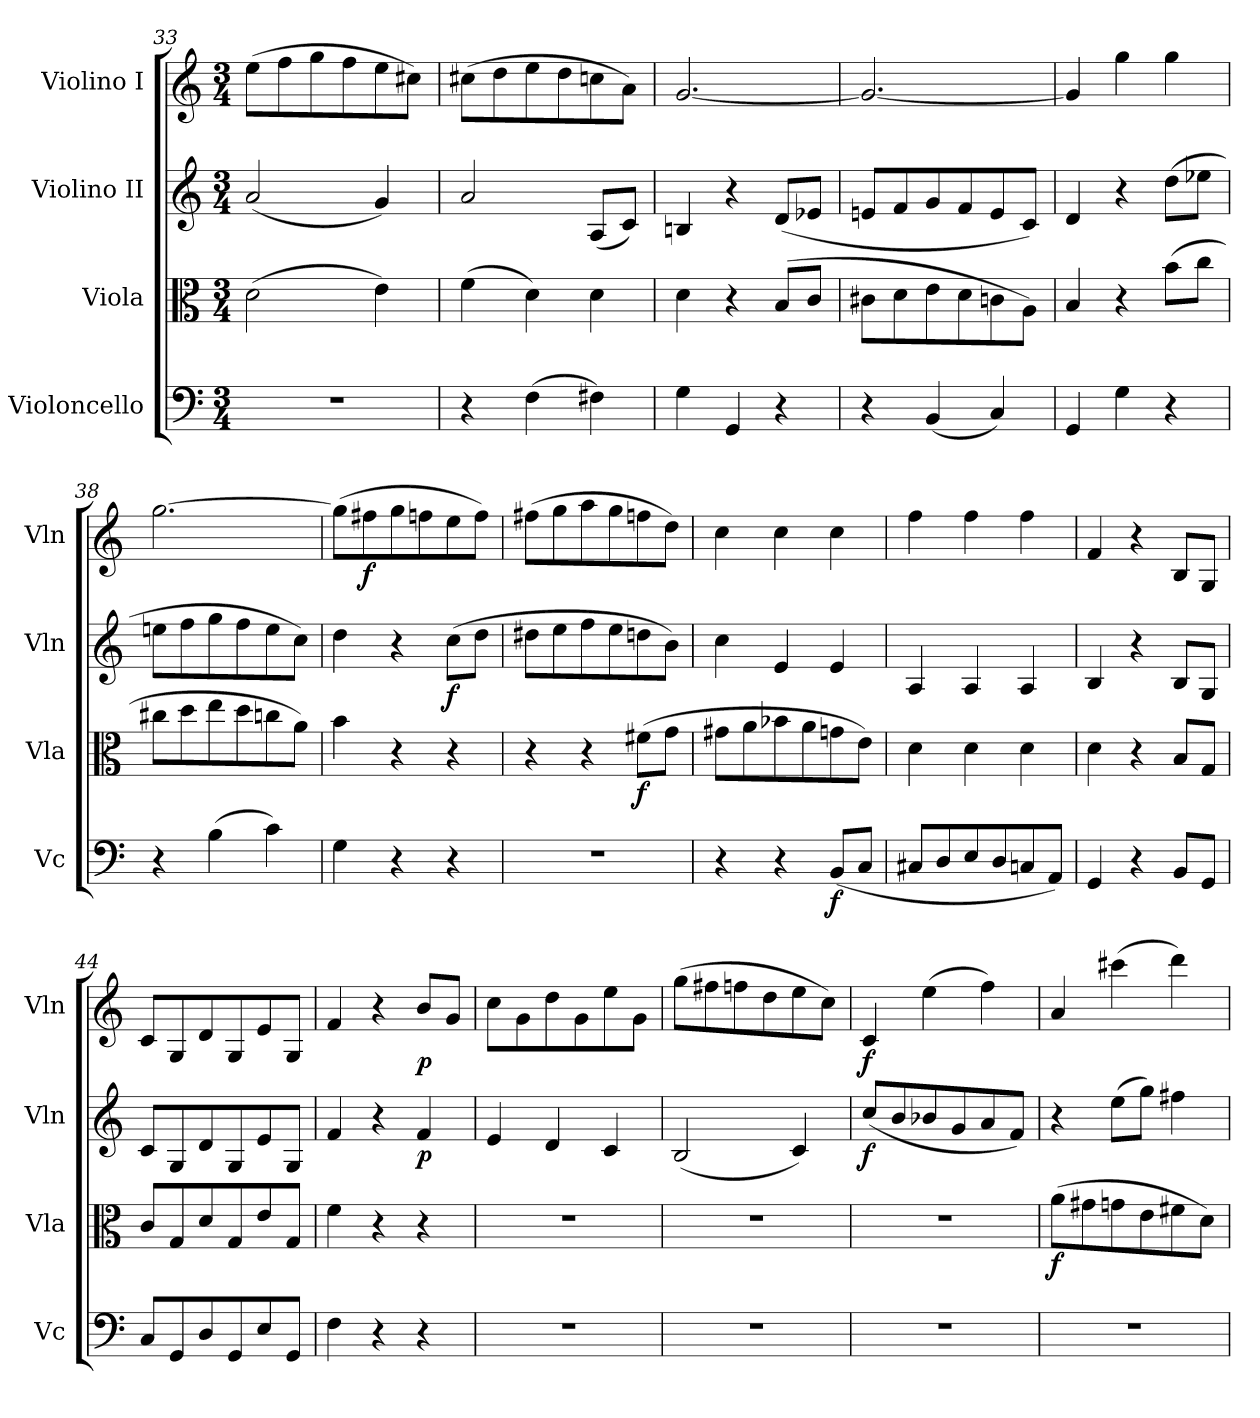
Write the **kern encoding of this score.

**kern	**dynam	**kern	**dynam	**kern	**dynam	**kern	**dynam
*part4	*part4	*part3	*part3	*part2	*part2	*part1	*part1
*staff4	*staff4	*staff3	*staff3	*staff2	*staff2	*staff1	*staff1
*I"Violoncello	*	*I"Viola	*	*I"Violino II	*	*I"Violino I	*
*I'Vc	*	*I'Vla	*	*I'Vln	*	*I'Vln	*
*clefF4	*	*clefC3	*	*clefG2	*	*clefG2	*
*k[]	*	*k[]	*	*k[]	*	*k[]	*
*C:	*	*C:	*	*C:	*	*C:	*
*M3/4	*	*M3/4	*	*M3/4	*	*M3/4	*
=33	=33	=33	=33	=33	=33	=33	=33
2.r	.	(2d	.	(2a	.	(8eeL	.
.	.	.	.	.	.	8ff	.
.	.	.	.	.	.	8gg	.
.	.	.	.	.	.	8ff	.
.	.	4e)	.	4g)	.	8ee	.
.	.	.	.	.	.	8cc#XJ)	.
=34	=34	=34	=34	=34	=34	=34	=34
4r	.	(4f	.	2a	.	(8cc#XL	.
.	.	.	.	.	.	8dd	.
(4F	.	4d)	.	.	.	8ee	.
.	.	.	.	.	.	8dd	.
4F#X)	.	4d	.	(8AL	.	8ccn	.
.	.	.	.	8cJ)	.	8aJ)	.
!!LO:LB:g=z
=35	=35	=35	=35	=35	=35	=35	=35
4G	.	4d	.	4Bn	.	[2.g	.
4GG	.	4r	.	4r	.	.	.
4r	.	(8BL	.	(8dL	.	.	.
.	.	8cJ	.	8e-XJ	.	.	.
=36	=36	=36	=36	=36	=36	=36	=36
4r	.	8c#XL	.	8enL	.	2.g_	.
.	.	8d	.	8f	.	.	.
(4BB	.	8e	.	8g	.	.	.
.	.	8d	.	8f	.	.	.
4C)	.	8cn	.	8e	.	.	.
.	.	8AJ)	.	8cJ)	.	.	.
=37	=37	=37	=37	=37	=37	=37	=37
4GG	.	4B	.	4d	.	4g]	.
4G	.	4r	.	4r	.	4gg	.
4r	.	(8bL	.	(8ddL	.	4gg	.
.	.	8ccJ	.	8ee-XJ	.	.	.
=38	=38	=38	=38	=38	=38	=38	=38
4r	.	8cc#XL	.	8eenL	.	[2.gg	.
.	.	8dd	.	8ff	.	.	.
(4B	.	8ee	.	8gg	.	.	.
.	.	8dd	.	8ff	.	.	.
4c)	.	8ccn	.	8ee	.	.	.
.	.	8aJ)	.	8ccJ)	.	.	.
=39	=39	=39	=39	=39	=39	=39	=39
4G	.	4b	.	4dd	.	(8ggL]	.
.	.	.	.	.	.	8ff#X	f
4r	.	4r	.	4r	.	8gg	.
.	.	.	.	.	.	8ffn	.
4r	.	4r	.	(8ccL	f	8ee	.
.	.	.	.	8ddJ	.	8ffJ)	.
=40	=40	=40	=40	=40	=40	=40	=40
2.r	.	4r	.	8dd#XL	.	(8ff#XL	.
.	.	.	.	8ee	.	8gg	.
.	.	4r	.	8ff	.	8aa	.
.	.	.	.	8ee	.	8gg	.
.	.	(8f#XL	f	8ddn	.	8ffn	.
.	.	8gJ	.	8bJ)	.	8ddJ)	.
=41	=41	=41	=41	=41	=41	=41	=41
4r	.	8g#XL	.	4cc	.	4cc	.
.	.	8a	.	.	.	.	.
4r	.	8b-X	.	4e	.	4cc	.
.	.	8a	.	.	.	.	.
(8BBL	f	8gn	.	4e	.	4cc	.
8CJ	.	8eJ)	.	.	.	.	.
!!LO:LB:g=z
=42	=42	=42	=42	=42	=42	=42	=42
8C#XL	.	4d	.	4A	.	4ff	.
8D	.	.	.	.	.	.	.
8E	.	4d	.	4A	.	4ff	.
8D	.	.	.	.	.	.	.
8Cn	.	4d	.	4A	.	4ff	.
8AAJ)	.	.	.	.	.	.	.
=43	=43	=43	=43	=43	=43	=43	=43
4GG	.	4d	.	4B	.	4f	.
4r	.	4r	.	4r	.	4r	.
8BBL	.	8BL	.	8BL	.	8BL	.
8GGJ	.	8GJ	.	8GJ	.	8GJ	.
=44	=44	=44	=44	=44	=44	=44	=44
8CL	.	8cL	.	8cL	.	8cL	.
8GG	.	8G	.	8G	.	8G	.
8D	.	8d	.	8d	.	8d	.
8GG	.	8G	.	8G	.	8G	.
8E	.	8e	.	8e	.	8e	.
8GGJ	.	8GJ	.	8GJ	.	8GJ	.
=45	=45	=45	=45	=45	=45	=45	=45
4F	.	4f	.	4f	.	4f	.
4r	.	4r	.	4r	.	4r	.
4r	.	4r	.	4f	p	8bL	p
.	.	.	.	.	.	8gJ	.
=46	=46	=46	=46	=46	=46	=46	=46
2.r	.	2.r	.	4e	.	8ccL	.
.	.	.	.	.	.	8g	.
.	.	.	.	4d	.	8dd	.
.	.	.	.	.	.	8g	.
.	.	.	.	4c	.	8ee	.
.	.	.	.	.	.	8gJ	.
=47	=47	=47	=47	=47	=47	=47	=47
2.r	.	2.r	.	(2B	.	(8ggL	.
.	.	.	.	.	.	8ff#X	.
.	.	.	.	.	.	8ffn	.
.	.	.	.	.	.	8dd	.
.	.	.	.	4c)	.	8ee	.
.	.	.	.	.	.	8ccJ)	.
=48	=48	=48	=48	=48	=48	=48	=48
2.r	.	2.r	.	(8ccL	f	4c	f
.	.	.	.	8b	.	.	.
.	.	.	.	8b-X	.	(4ee	.
.	.	.	.	8g	.	.	.
.	.	.	.	8a	.	4ff)	.
.	.	.	.	8fJ)	.	.	.
!!LO:LB:g=z
=49	=49	=49	=49	=49	=49	=49	=49
2.r	.	(8aL	f	4r	.	4a	.
.	.	8g#X	.	.	.	.	.
.	.	8gn	.	(8eeL	.	(4ccc#X	.
.	.	8e	.	8ggJ)	.	.	.
.	.	8f#X	.	4ff#X	.	4ddd)	.
.	.	8dJ)	.	.	.	.	.
=	=	=	=	=	=	=	=
*-	*-	*-	*-	*-	*-	*-	*-
